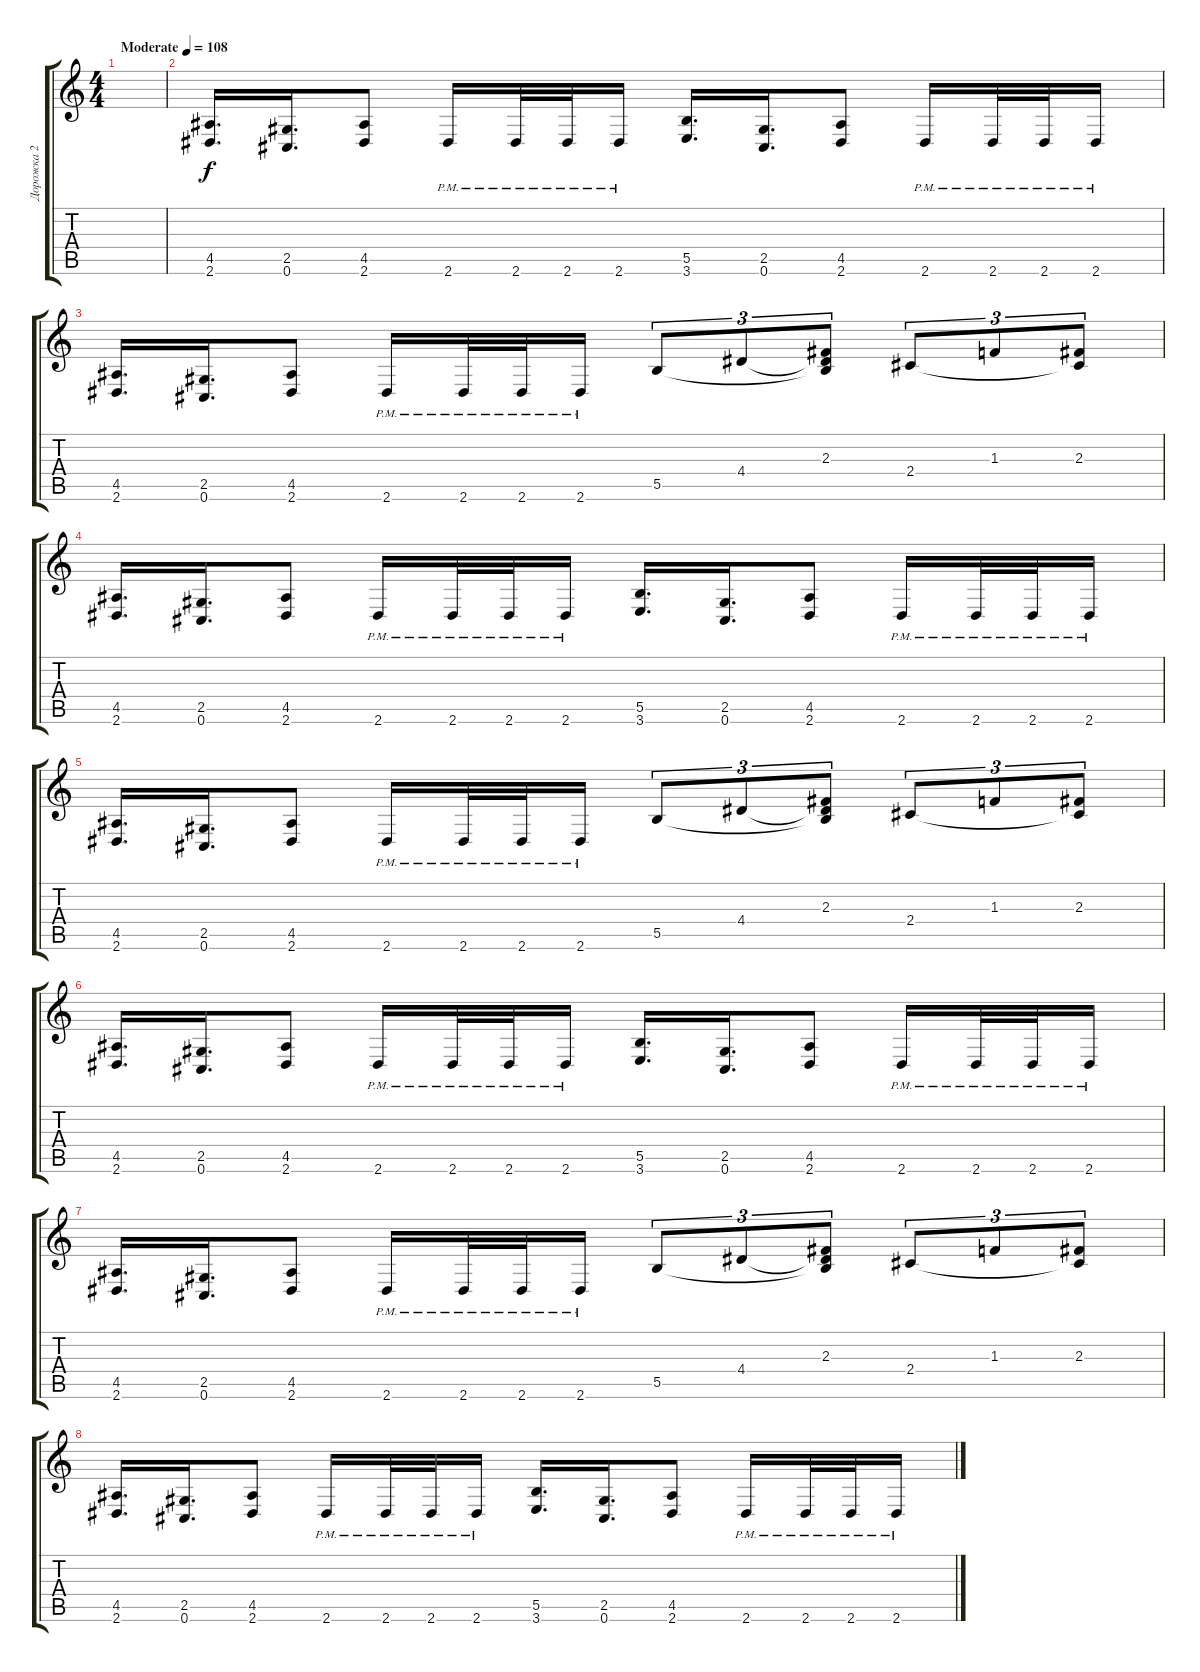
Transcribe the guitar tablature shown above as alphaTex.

\track ("Дорожка 2" "Дорожка 2") {instrument distortionguitar}
\staff {score tabs}
\tuning (Db4 Ab3 E3 B2 Gb2 Db2) {hide}
\ts (4 4)
\tempo (108 "Moderate")
\clef g2
\ks c
|
(4.5 2.6).16{d} (2.5 0.6).16{d} (4.5 2.6).8 2.6{pm}.16 2.6{pm}.32 2.6{pm}.32 2.6{pm}.16 (5.5 3.6).16{d} (2.5 0.6).16{d} (4.5 2.6).8 2.6{pm}.16 2.6{pm}.32 2.6{pm}.32 2.6{pm}.16 |
(4.5 2.6).16{d} (2.5 0.6).16{d} (4.5 2.6).8 2.6{pm}.16 2.6{pm}.32 2.6{pm}.32 2.6{pm}.16 5.5.8{tu (3 2)} 4.4.8{tu (3 2)} (2.3 4.4{t} 5.5{t}).8{tu (3 2)} 2.4.8{tu (3 2)} 1.3.8{tu (3 2)} (2.3 2.4{t}).8{tu (3 2)} |
(4.5 2.6).16{d} (2.5 0.6).16{d} (4.5 2.6).8 2.6{pm}.16 2.6{pm}.32 2.6{pm}.32 2.6{pm}.16 (5.5 3.6).16{d} (2.5 0.6).16{d} (4.5 2.6).8 2.6{pm}.16 2.6{pm}.32 2.6{pm}.32 2.6{pm}.16 |
(4.5 2.6).16{d} (2.5 0.6).16{d} (4.5 2.6).8 2.6{pm}.16 2.6{pm}.32 2.6{pm}.32 2.6{pm}.16 5.5.8{tu (3 2)} 4.4.8{tu (3 2)} (2.3 4.4{t} 5.5{t}).8{tu (3 2)} 2.4.8{tu (3 2)} 1.3.8{tu (3 2)} (2.3 2.4{t}).8{tu (3 2)} |
(4.5 2.6).16{d} (2.5 0.6).16{d} (4.5 2.6).8 2.6{pm}.16 2.6{pm}.32 2.6{pm}.32 2.6{pm}.16 (5.5 3.6).16{d} (2.5 0.6).16{d} (4.5 2.6).8 2.6{pm}.16 2.6{pm}.32 2.6{pm}.32 2.6{pm}.16 |
(4.5 2.6).16{d} (2.5 0.6).16{d} (4.5 2.6).8 2.6{pm}.16 2.6{pm}.32 2.6{pm}.32 2.6{pm}.16 5.5.8{tu (3 2)} 4.4.8{tu (3 2)} (2.3 4.4{t} 5.5{t}).8{tu (3 2)} 2.4.8{tu (3 2)} 1.3.8{tu (3 2)} (2.3 2.4{t}).8{tu (3 2)} |
(4.5 2.6).16{d} (2.5 0.6).16{d} (4.5 2.6).8 2.6{pm}.16 2.6{pm}.32 2.6{pm}.32 2.6{pm}.16 (5.5 3.6).16{d} (2.5 0.6).16{d} (4.5 2.6).8 2.6{pm}.16 2.6{pm}.32 2.6{pm}.32 2.6{pm}.16
